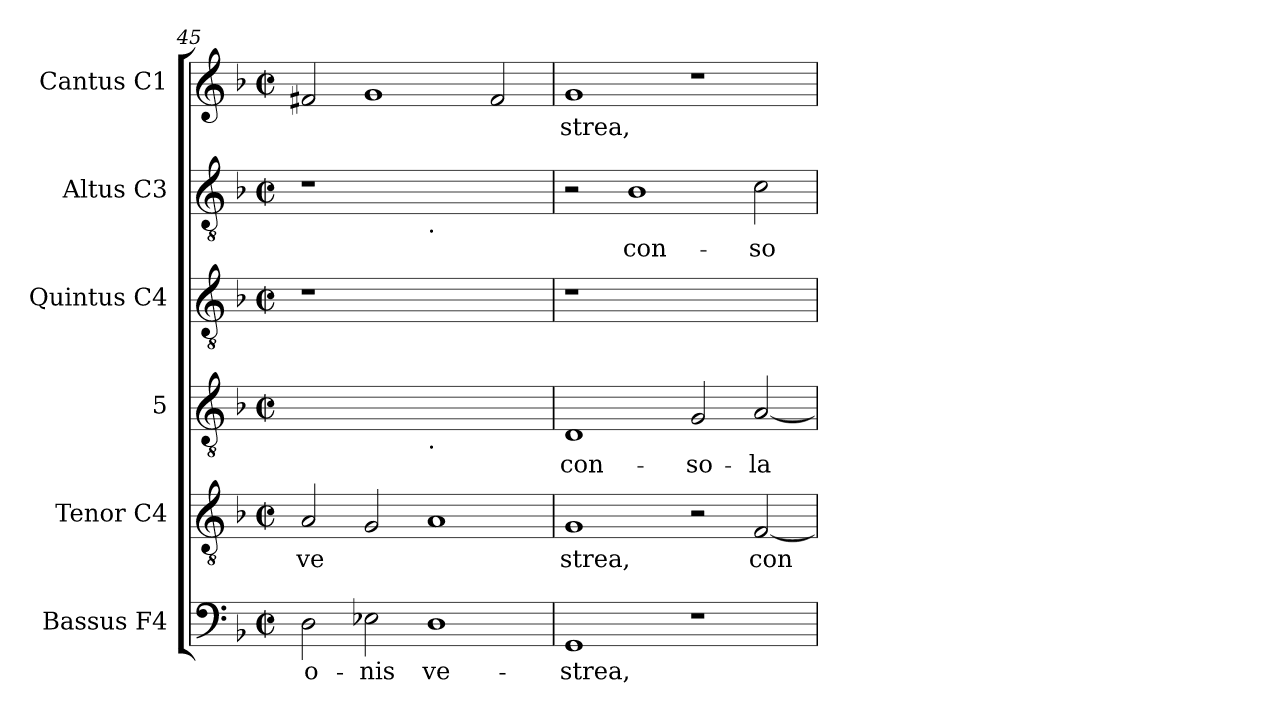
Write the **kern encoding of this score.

**kern	**text	**kern	**text	**kern	**text	**kern	**kern	**text	**kern	**text
*part6	*part6	*part5	*part5	*part4	*part4	*part3	*part2	*part2	*part1	*part1
*staff6	*staff6	*staff5	*staff5	*staff4	*staff4	*staff3	*staff2	*staff2	*staff1	*staff1
*I"Bassus  F4	*	*I"Tenor  C4	*	*I"5	*	*I"Quintus  C4	*I"Altus  C3	*	*I"Cantus  C1	*
*I'B	*	*I'T	*	*	*	*	*I'A	*	*I'C	*
!!LO:LB:g=z
*clefF4	*	*clefGv2	*	*clefGv2	*	*clefGv2	*clefGv2	*	*clefG2	*
*k[b-]	*	*k[b-]	*	*k[b-]	*	*k[b-]	*k[b-]	*	*k[b-]	*
*F:	*	*F:	*	*F:	*	*F:	*F:	*	*F:	*
*M2/2	*	*M2/2	*	*M2/2	*	*M2/2	*M2/2	*	*M2/2	*
*met(c|)	*	*met(c|)	*	*met(c|)	*	*met(c|)	*met(c|)	*	*met(c|)	*
=45	=45	=45	=45	=45	=45	=45	=45	=45	=45	=45
!	!LO:LY:b:cj	!	!LO:LY:b:cj	!	!	!	!	!	!	!LO:LY:b:cj
2D\	-o-	2A/	ve-	1ryy	.	1r	1r	.	2f#X/	--
!	!LO:LY:b:cj	!	!LO:LY:b:cj	!	!	!	!	!	!	!LO:LY:b:cj
2E-X\	-nis	2G/	--	.	.	.	.	.	1g	--
!	!	!	!	!	!	!	!LO:TX:b:t=.	!	!	!
!	!	!	!	!LO:TX:b:t=.	!	!	!	!	!	!
!	!LO:LY:b:cj	!	!LO:LY:b:cj	!	!	!	!	!	!	!
1D	ve-	1A	--	1ryy	.	1ryy	1ryy	.	.	.
!	!	!	!	!	!	!	!	!	!	!LO:LY:b:cj
.	.	.	.	.	.	.	.	.	2f#/	--
=46	=46	=46	=46	=46	=46	=46	=46	=46	=46	=46
!	!LO:LY:b:cj	!	!LO:LY:b:cj	!	!LO:LY:b:cj	!	!	!	!	!LO:LY:b:cj
1GG	-strea,	1G	-strea,	1D	con-	1r	2r	.	1g	-strea,
!	!	!	!	!	!	!	!	!LO:LY:b:cj	!	!
.	.	.	.	.	.	.	1B-	con-	.	.
!	!	!	!	!	!LO:LY:b:cj	!	!	!	!	!
1r	.	2r	.	2G/	-so-	1ryy	.	.	1r	.
!	!	!	!LO:LY:b:cj	!	!LO:LY:b:cj	!	!	!LO:LY:b:cj	!	!
.	.	[<2F/	con-	[<2A/	-la-	.	2c\	-so-	.	.
=	=	=	=	=	=	=	=	=	=	=
*-	*-	*-	*-	*-	*-	*-	*-	*-	*-	*-
